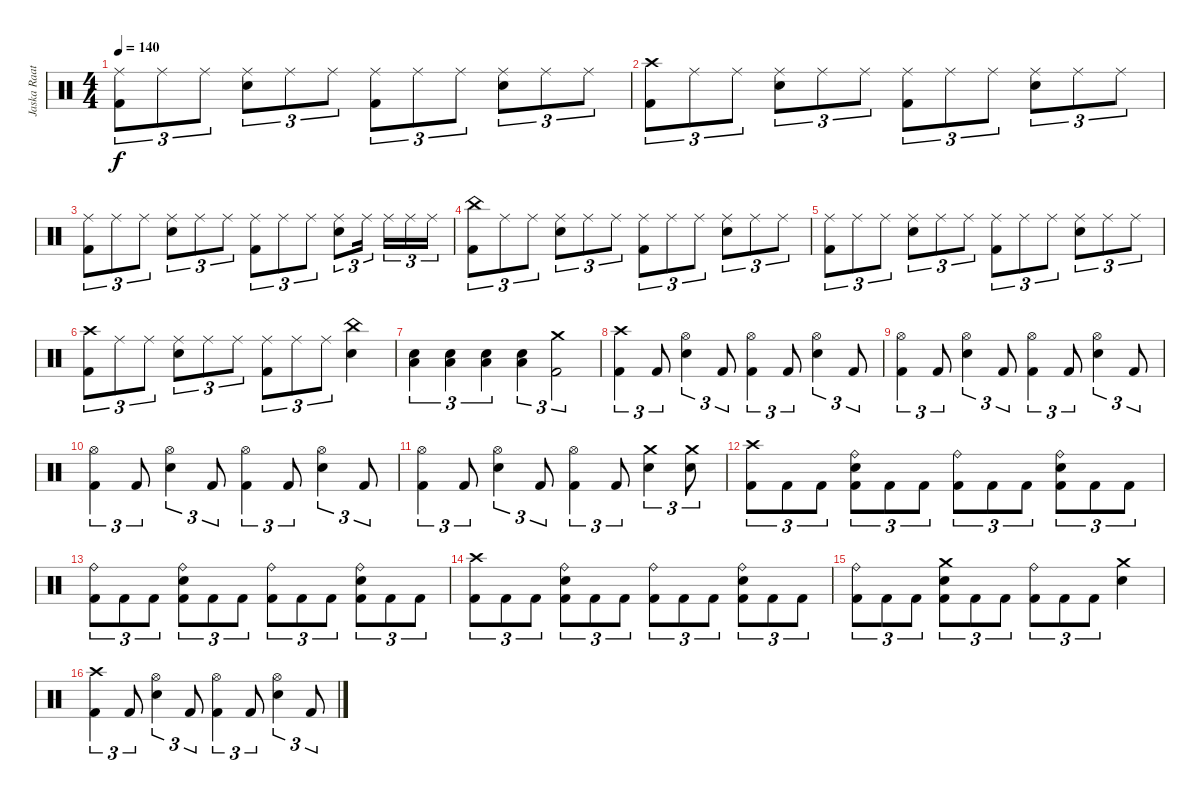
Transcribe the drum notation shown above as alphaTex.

\track ("Jaska Raatikainen" "Jaska Raat") {instrument percussion}
\staff {score}
\articulation defaults
\ts (4 4)
\tempo 140
\clef neutral
\ks c
("Ride (middle)" "Kick (hit) 2").8{tu (3 2) dy f} "Ride (middle)".8{tu (3 2)} "Ride (middle)".8{tu (3 2)} ("Ride (middle)" "Electric Snare (hit)").8{tu (3 2)} "Ride (middle)".8{tu (3 2)} "Ride (middle)".8{tu (3 2)} ("Ride (middle)" "Kick (hit) 2").8{tu (3 2)} "Ride (middle)".8{tu (3 2)} "Ride (middle)".8{tu (3 2)} ("Ride (middle)" "Electric Snare (hit)").8{tu (3 2)} "Ride (middle)".8{tu (3 2)} "Ride (middle)".8{tu (3 2)} |
("Crash high (hit)" "Kick (hit) 2").8{tu (3 2)} "Ride (middle)".8{tu (3 2)} "Ride (middle)".8{tu (3 2)} ("Ride (middle)" "Electric Snare (hit)").8{tu (3 2)} "Ride (middle)".8{tu (3 2)} "Ride (middle)".8{tu (3 2)} ("Ride (middle)" "Kick (hit) 2").8{tu (3 2)} "Ride (middle)".8{tu (3 2)} "Ride (middle)".8{tu (3 2)} ("Ride (middle)" "Electric Snare (hit)").8{tu (3 2)} "Ride (middle)".8{tu (3 2)} "Ride (middle)".8{tu (3 2)} |
("Ride (middle)" "Kick (hit) 2").8{tu (3 2)} "Ride (middle)".8{tu (3 2)} "Ride (middle)".8{tu (3 2)} ("Ride (middle)" "Electric Snare (hit)").8{tu (3 2)} "Ride (middle)".8{tu (3 2)} "Ride (middle)".8{tu (3 2)} ("Ride (middle)" "Kick (hit) 2").8{tu (3 2)} "Ride (middle)".8{tu (3 2)} "Ride (middle)".8{tu (3 2)} ("Ride (middle)" "Electric Snare (hit)").8{tu (3 2)} "Ride (middle)".16{tu (3 2)} "Ride (middle)".16{tu (3 2)} "Ride (middle)".16{tu (3 2)} "Ride (middle)".16{tu (3 2)} |
("China (hit)" "Kick (hit) 2").8{tu (3 2)} "Ride (middle)".8{tu (3 2)} "Ride (middle)".8{tu (3 2)} ("Ride (middle)" "Electric Snare (hit)").8{tu (3 2)} "Ride (middle)".8{tu (3 2)} "Ride (middle)".8{tu (3 2)} ("Ride (middle)" "Kick (hit) 2").8{tu (3 2)} "Ride (middle)".8{tu (3 2)} "Ride (middle)".8{tu (3 2)} ("Ride (middle)" "Electric Snare (hit)").8{tu (3 2)} "Ride (middle)".8{tu (3 2)} "Ride (middle)".8{tu (3 2)} |
("Ride (middle)" "Kick (hit) 2").8{tu (3 2)} "Ride (middle)".8{tu (3 2)} "Ride (middle)".8{tu (3 2)} ("Ride (middle)" "Electric Snare (hit)").8{tu (3 2)} "Ride (middle)".8{tu (3 2)} "Ride (middle)".8{tu (3 2)} ("Ride (middle)" "Kick (hit) 2").8{tu (3 2)} "Ride (middle)".8{tu (3 2)} "Ride (middle)".8{tu (3 2)} ("Ride (middle)" "Electric Snare (hit)").8{tu (3 2)} "Ride (middle)".8{tu (3 2)} "Ride (middle)".8{tu (3 2)} |
("Crash high (hit)" "Kick (hit) 2").8{tu (3 2)} "Ride (middle)".8{tu (3 2)} "Ride (middle)".8{tu (3 2)} ("Ride (middle)" "Electric Snare (hit)").8{tu (3 2)} "Ride (middle)".8{tu (3 2)} "Ride (middle)".8{tu (3 2)} ("Ride (middle)" "Kick (hit) 2").8{tu (3 2)} "Ride (middle)".8{tu (3 2)} "Ride (middle)".8{tu (3 2)} ("China (hit)" "Electric Snare (hit)").4 |
("Electric Snare (hit)" "Low Floor Tom (hit)").4{tu (3 2)} ("Electric Snare (hit)" "Low Floor Tom (hit)").4{tu (3 2)} ("Electric Snare (hit)" "Low Floor Tom (hit)").4{tu (3 2)} ("Electric Snare (hit)" "Low Floor Tom (hit)").4{tu (3 2)} ("Crash medium (hit)" "Kick (hit) 2").2{tu (3 2)} |
("Crash high (hit)" "Kick (hit) 2").4{tu (3 2)} "Kick (hit) 2".8{tu (3 2)} ("Hi-Hat (open)" "Electric Snare (hit)").4{tu (3 2)} "Kick (hit) 2".8{tu (3 2)} ("Hi-Hat (open)" "Kick (hit) 2").4{tu (3 2)} "Kick (hit) 2".8{tu (3 2)} ("Hi-Hat (open)" "Electric Snare (hit)").4{tu (3 2)} "Kick (hit) 2".8{tu (3 2)} |
("Hi-Hat (open)" "Kick (hit) 2").4{tu (3 2)} "Kick (hit) 2".8{tu (3 2)} ("Hi-Hat (open)" "Electric Snare (hit)").4{tu (3 2)} "Kick (hit) 2".8{tu (3 2)} ("Hi-Hat (open)" "Kick (hit) 2").4{tu (3 2)} "Kick (hit) 2".8{tu (3 2)} ("Hi-Hat (open)" "Electric Snare (hit)").4{tu (3 2)} "Kick (hit) 2".8{tu (3 2)} |
("Hi-Hat (open)" "Kick (hit) 2").4{tu (3 2)} "Kick (hit) 2".8{tu (3 2)} ("Hi-Hat (open)" "Electric Snare (hit)").4{tu (3 2)} "Kick (hit) 2".8{tu (3 2)} ("Hi-Hat (open)" "Kick (hit) 2").4{tu (3 2)} "Kick (hit) 2".8{tu (3 2)} ("Hi-Hat (open)" "Electric Snare (hit)").4{tu (3 2)} "Kick (hit) 2".8{tu (3 2)} |
("Hi-Hat (open)" "Kick (hit) 2").4{tu (3 2)} "Kick (hit) 2".8{tu (3 2)} ("Hi-Hat (open)" "Electric Snare (hit)").4{tu (3 2)} "Kick (hit) 2".8{tu (3 2)} ("Hi-Hat (open)" "Kick (hit) 2").4{tu (3 2)} "Kick (hit) 2".8{tu (3 2)} ("Crash medium (hit)" "Electric Snare (hit)").4{tu (3 2)} ("Crash medium (hit)" "Electric Snare (hit)").8{tu (3 2)} |
("Crash high (hit)" "Kick (hit) 2").8{tu (3 2)} "Kick (hit) 2".8{tu (3 2)} "Kick (hit) 2".8{tu (3 2)} ("Ride (bell)" "Electric Snare (hit)" "Kick (hit) 2").8{tu (3 2)} "Kick (hit) 2".8{tu (3 2)} "Kick (hit) 2".8{tu (3 2)} ("Ride (bell)" "Kick (hit) 2").8{tu (3 2)} "Kick (hit) 2".8{tu (3 2)} "Kick (hit) 2".8{tu (3 2)} ("Ride (bell)" "Electric Snare (hit)" "Kick (hit) 2").8{tu (3 2)} "Kick (hit) 2".8{tu (3 2)} "Kick (hit) 2".8{tu (3 2)} |
("Ride (bell)" "Kick (hit) 2").8{tu (3 2)} "Kick (hit) 2".8{tu (3 2)} "Kick (hit) 2".8{tu (3 2)} ("Ride (bell)" "Electric Snare (hit)" "Kick (hit) 2").8{tu (3 2)} "Kick (hit) 2".8{tu (3 2)} "Kick (hit) 2".8{tu (3 2)} ("Ride (bell)" "Kick (hit) 2").8{tu (3 2)} "Kick (hit) 2".8{tu (3 2)} "Kick (hit) 2".8{tu (3 2)} ("Ride (bell)" "Electric Snare (hit)" "Kick (hit) 2").8{tu (3 2)} "Kick (hit) 2".8{tu (3 2)} "Kick (hit) 2".8{tu (3 2)} |
("Crash high (hit)" "Kick (hit) 2").8{tu (3 2)} "Kick (hit) 2".8{tu (3 2)} "Kick (hit) 2".8{tu (3 2)} ("Ride (bell)" "Electric Snare (hit)" "Kick (hit) 2").8{tu (3 2)} "Kick (hit) 2".8{tu (3 2)} "Kick (hit) 2".8{tu (3 2)} ("Ride (bell)" "Kick (hit) 2").8{tu (3 2)} "Kick (hit) 2".8{tu (3 2)} "Kick (hit) 2".8{tu (3 2)} ("Ride (bell)" "Electric Snare (hit)" "Kick (hit) 2").8{tu (3 2)} "Kick (hit) 2".8{tu (3 2)} "Kick (hit) 2".8{tu (3 2)} |
("Ride (bell)" "Kick (hit) 2").8{tu (3 2)} "Kick (hit) 2".8{tu (3 2)} "Kick (hit) 2".8{tu (3 2)} ("Crash medium (hit)" "Electric Snare (hit)" "Kick (hit) 2").8{tu (3 2)} "Kick (hit) 2".8{tu (3 2)} "Kick (hit) 2".8{tu (3 2)} ("Ride (bell)" "Kick (hit) 2").8{tu (3 2)} "Kick (hit) 2".8{tu (3 2)} "Kick (hit) 2".8{tu (3 2)} ("Crash medium (hit)" "Electric Snare (hit)").4 |
("Crash high (hit)" "Kick (hit) 2").4{tu (3 2)} "Kick (hit) 2".8{tu (3 2)} ("Hi-Hat (open)" "Electric Snare (hit)").4{tu (3 2)} "Kick (hit) 2".8{tu (3 2)} ("Hi-Hat (open)" "Kick (hit) 2").4{tu (3 2)} "Kick (hit) 2".8{tu (3 2)} ("Hi-Hat (open)" "Electric Snare (hit)").4{tu (3 2)} "Kick (hit) 2".8{tu (3 2)}
